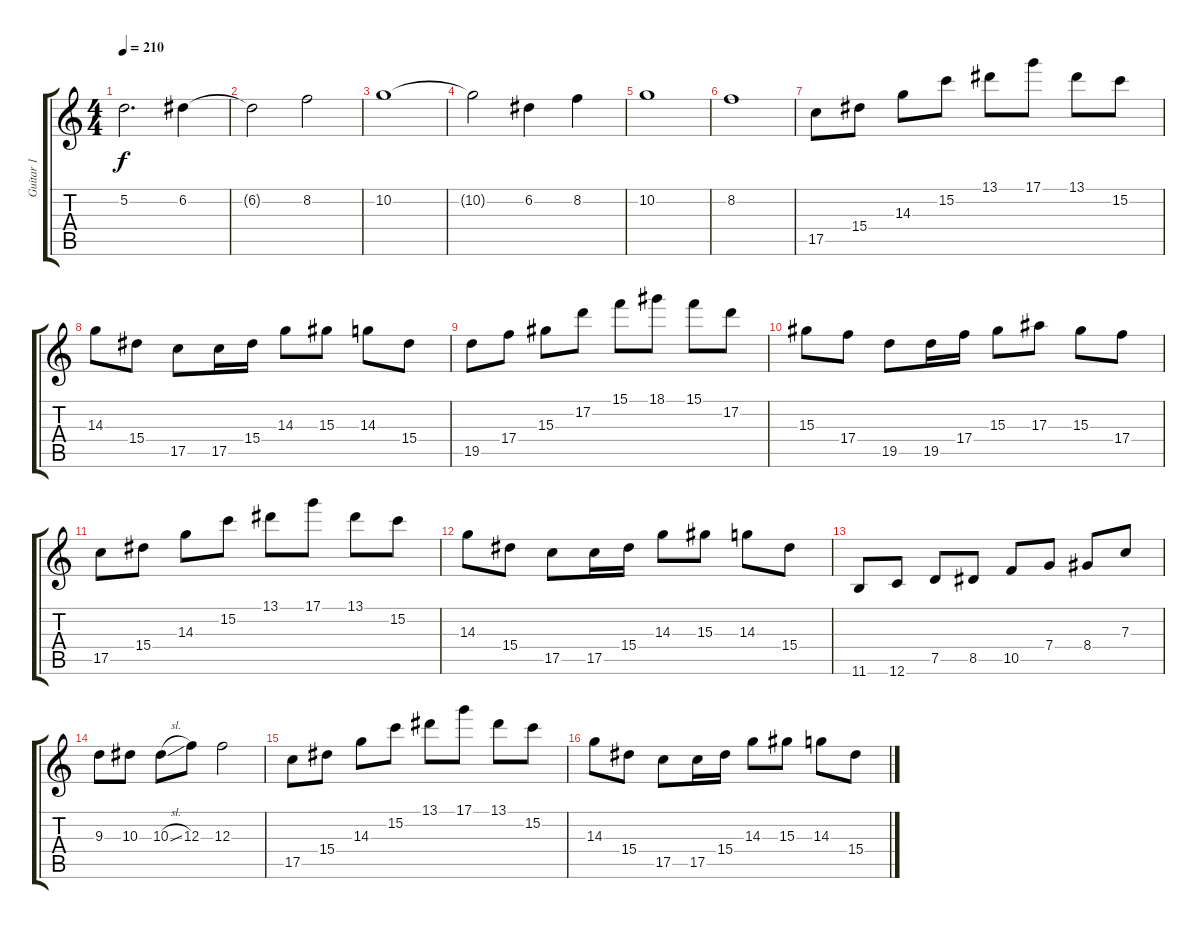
\track ("Guitar 1" "Guitar 1") {instrument distortionguitar}
\staff {score tabs}
\tuning (D4 A3 F3 C3 G2 C2) {hide}
\ts (4 4)
\tempo 210
\clef g2
\ks c
5.2.2{d dy f} 6.2.4 |
6.2{t}.2 8.2.2 |
10.2.1 |
10.2{t}.2 6.2.4 8.2.4 |
10.2.1 |
8.2.1 |
17.5.8 15.4.8 14.3.8 15.2.8 13.1.8 17.1.8 13.1.8 15.2.8 |
14.3.8 15.4.8 17.5.8 17.5.16 15.4.16 14.3.8 15.3.8 14.3.8 15.4.8 |
19.5.8 17.4.8 15.3.8 17.2.8 15.1.8 18.1.8 15.1.8 17.2.8 |
15.3.8 17.4.8 19.5.8 19.5.16 17.4.16 15.3.8 17.3.8 15.3.8 17.4.8 |
17.5.8 15.4.8 14.3.8 15.2.8 13.1.8 17.1.8 13.1.8 15.2.8 |
14.3.8 15.4.8 17.5.8 17.5.16 15.4.16 14.3.8 15.3.8 14.3.8 15.4.8 |
11.6.8 12.6.8 7.5.8 8.5.8 10.5.8 7.4.8 8.4.8 7.3.8 |
9.3.8 10.3.8 10.3{sl}.8 12.3.8 12.3.2 |
17.5.8 15.4.8 14.3.8 15.2.8 13.1.8 17.1.8 13.1.8 15.2.8 |
14.3.8 15.4.8 17.5.8 17.5.16 15.4.16 14.3.8 15.3.8 14.3.8 15.4.8
